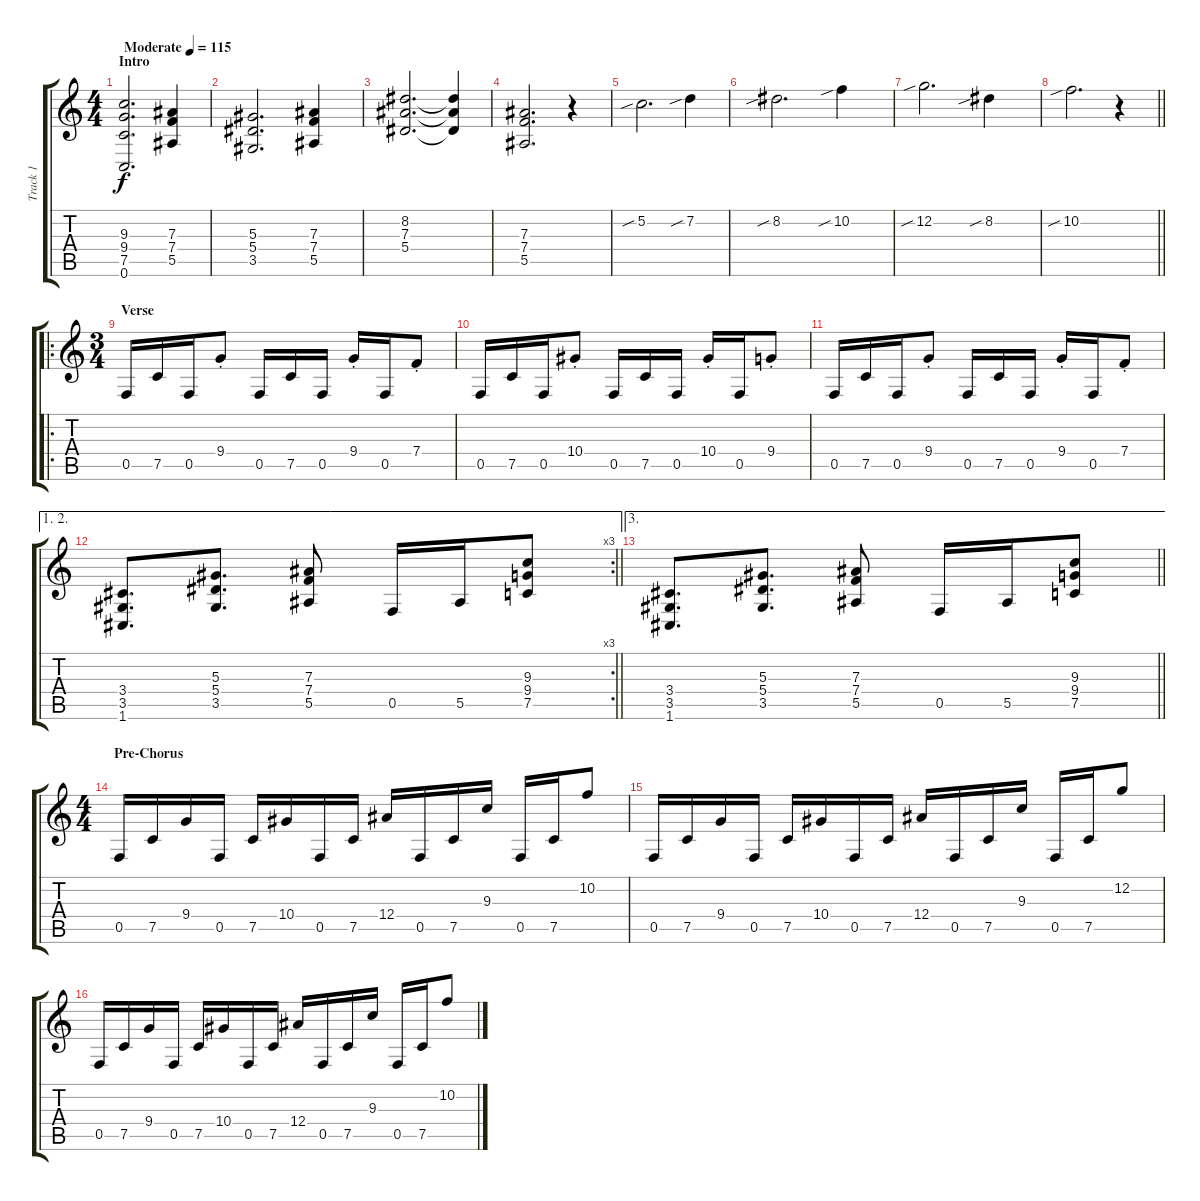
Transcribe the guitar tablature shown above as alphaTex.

\track ("Track 1" "Track 1") {instrument distortionguitar}
\staff {score tabs}
\tuning (C4 G3 Eb3 Bb2 F2 C2) {hide}
\ts (4 4)
\section ("" "Intro")
\tempo (115 "Moderate")
\clef g2
\ks c
(9.3 9.4 7.5 0.6).2{d dy f instrument distortionguitar} (7.3 7.4 5.5).4 |
(5.3 5.4 3.5).2{d} (7.3 7.4 5.5).4 |
(8.2 7.3 5.4).2{d} (8.2{t} 7.3{t} 5.4{t}).4 |
(7.3 7.4 5.5).2{d} r.4 |
5.2{sib}.2{d} 7.2{sib}.4 |
8.2{sib}.2{d} 10.2{sib}.4 |
12.2{sib}.2{d} 8.2{sib}.4 |
\barLineRight lightlight
10.2{sib}.2{d} r.4 |
\ro
\ts (3 4)
\section ("" "Verse")
0.5.16 7.5.16 0.5.16 9.4{st}.8 0.5.16 7.5.16 0.5.16 9.4{st}.16 0.5.16 7.4{st}.8 |
0.5.16 7.5.16 0.5.16 10.4{st}.8 0.5.16 7.5.16 0.5.16 10.4{st}.16 0.5.16 9.4{st}.8 |
0.5.16 7.5.16 0.5.16 9.4{st}.8 0.5.16 7.5.16 0.5.16 9.4{st}.16 0.5.16 7.4{st}.8 |
\ae (1 2)
\rc 3
\barLineRight lightlight
(3.4 3.5 1.6).8{d} (5.3 5.4 3.5).8{d} (7.3 7.4 5.5).8 0.5.16 5.5.16 (9.3 9.4 7.5).8 |
\ae 3
\barLineRight lightlight
(3.4 3.5 1.6).8{d} (5.3 5.4 3.5).8{d} (7.3 7.4 5.5).8 0.5.16 5.5.16 (9.3 9.4 7.5).8 |
\ts (4 4)
\section ("" "Pre-Chorus")
0.5.16 7.5.16 9.4.16 0.5.16 7.5.16 10.4.16 0.5.16 7.5.16 12.4.16 0.5.16 7.5.16 9.3.16 0.5.16 7.5.16 10.2.8 |
0.5.16 7.5.16 9.4.16 0.5.16 7.5.16 10.4.16 0.5.16 7.5.16 12.4.16 0.5.16 7.5.16 9.3.16 0.5.16 7.5.16 12.2.8 |
0.5.16 7.5.16 9.4.16 0.5.16 7.5.16 10.4.16 0.5.16 7.5.16 12.4.16 0.5.16 7.5.16 9.3.16 0.5.16 7.5.16 10.2.8
